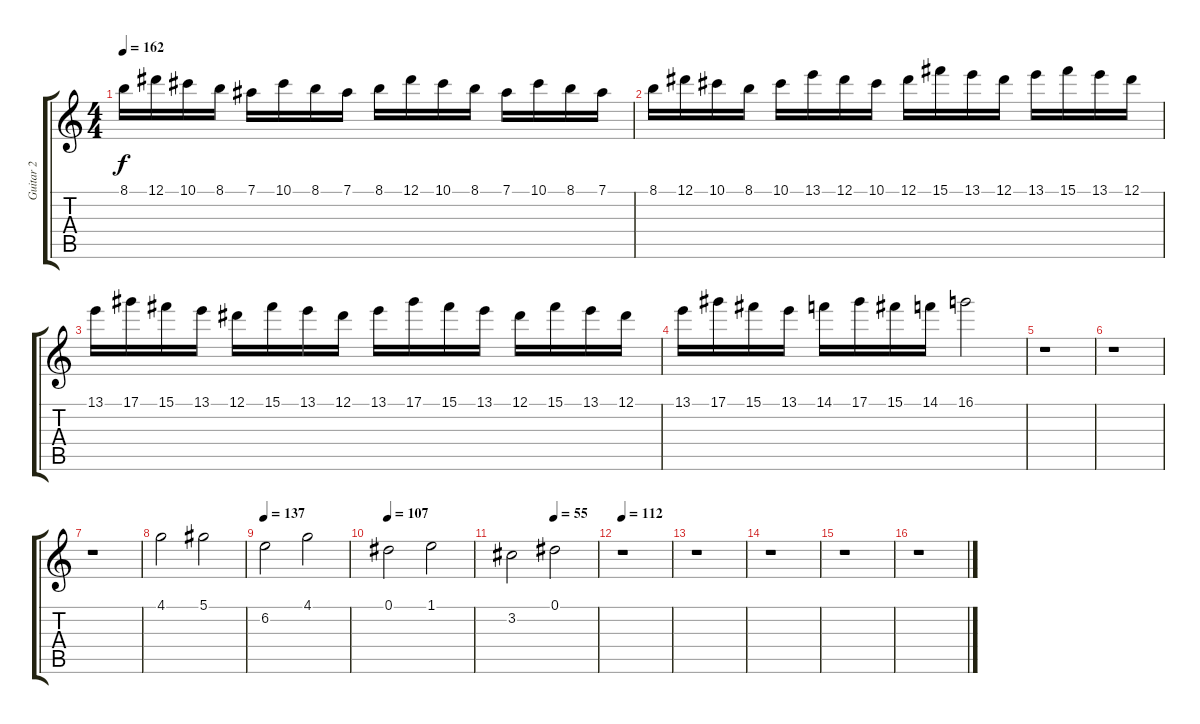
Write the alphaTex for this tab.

\track ("Guitar 2" "Guitar 2") {instrument distortionguitar}
\staff {score tabs}
\tuning (Eb4 Bb3 Gb3 Db3 Ab2 Eb2) {hide}
\ts (4 4)
\tempo 162
\clef g2
\ks c
8.1.16{dy f} 12.1.16 10.1.16 8.1.16 7.1.16 10.1.16 8.1.16 7.1.16 8.1.16 12.1.16 10.1.16 8.1.16 7.1.16 10.1.16 8.1.16 7.1.16 |
8.1.16 12.1.16 10.1.16 8.1.16 10.1.16 13.1.16 12.1.16 10.1.16 12.1.16 15.1.16 13.1.16 12.1.16 13.1.16 15.1.16 13.1.16 12.1.16 |
13.1.16 17.1.16 15.1.16 13.1.16 12.1.16 15.1.16 13.1.16 12.1.16 13.1.16 17.1.16 15.1.16 13.1.16 12.1.16 15.1.16 13.1.16 12.1.16 |
13.1.16 17.1.16 15.1.16 13.1.16 14.1.16 17.1.16 15.1.16 14.1.16 16.1.2 |
r.1 |
r.1 |
r.1 |
4.1.2 5.1.2 |
\tempo 137
6.2.2 4.1.2 |
\tempo 107
0.1.2 1.1.2 |
\tempo (55 0.5)
3.2.2 0.1.2 |
\tempo 112
r.1 |
r.1 |
r.1 |
r.1 |
r.1
